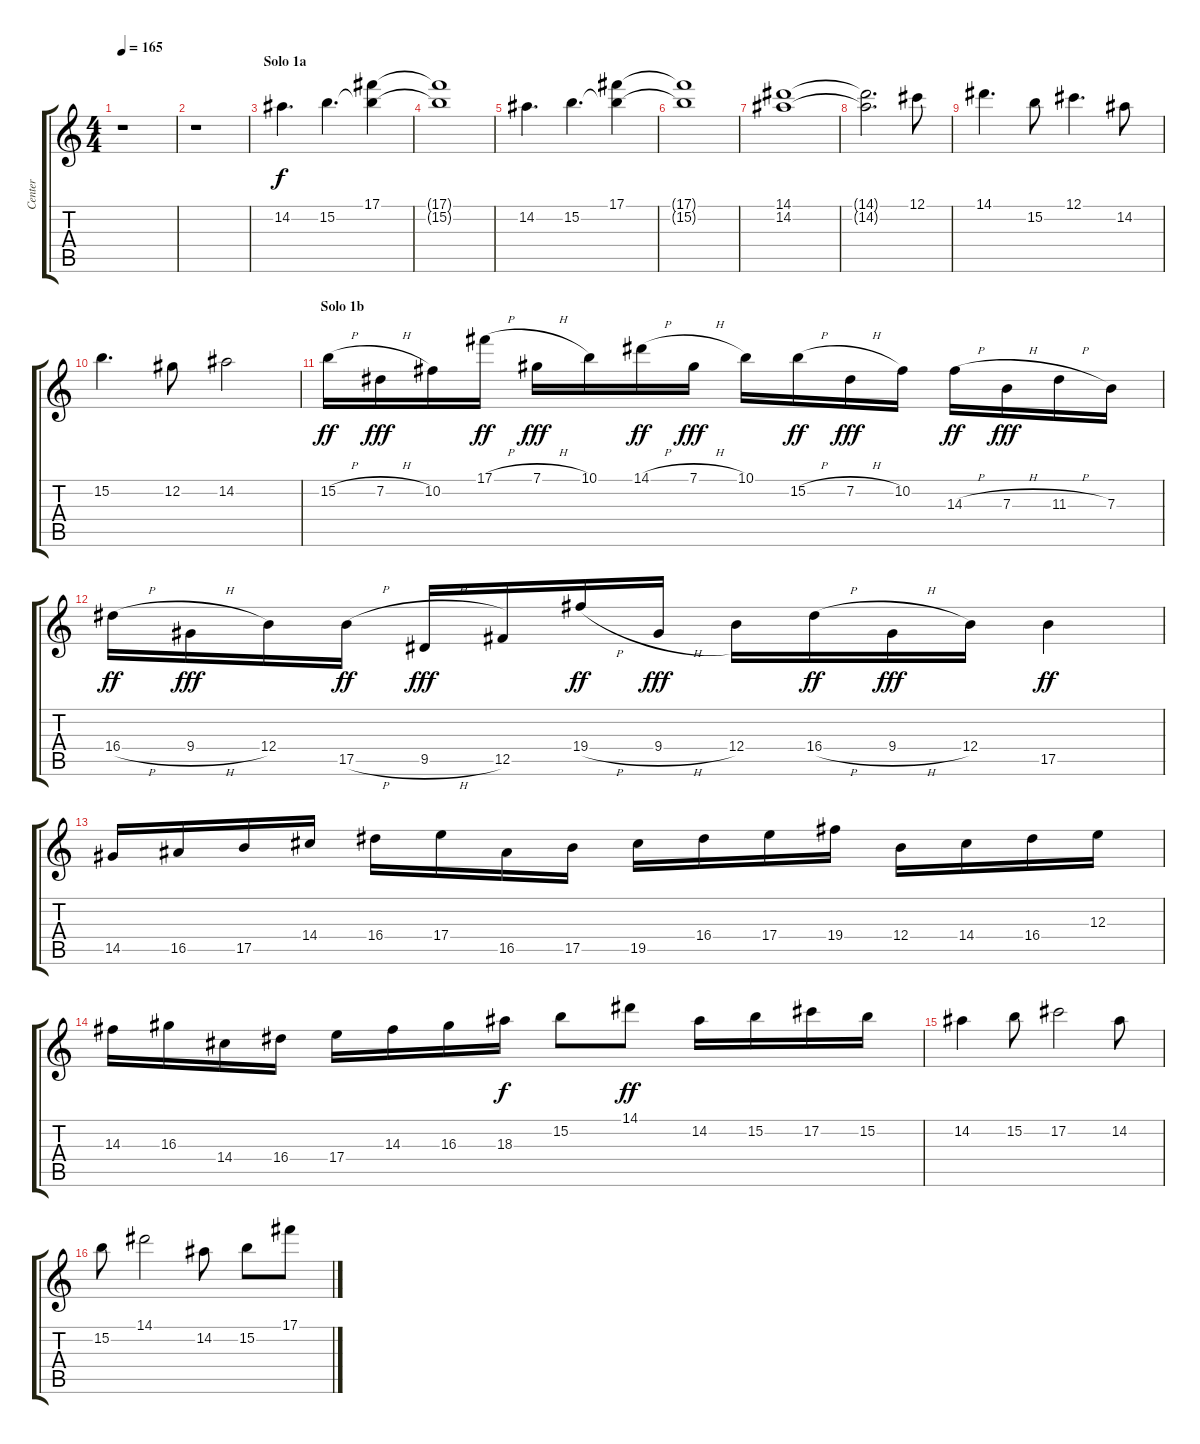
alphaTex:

\track ("Center" "Center") {instrument overdrivenguitar}
\staff {score tabs}
\tuning (Db4 Ab3 E3 B2 Gb2 Db2) {hide}
\ts (4 4)
\tempo 165
\clef g2
\ks c
r.1{dy f} |
r.1 |
\section ("" "Solo 1a")
14.2.4{d} 15.2.4{d} (17.1 15.2{t}).4 |
(17.1{t} 15.2{t}).1 |
14.2.4{d} 15.2.4{d} (17.1 15.2{t}).4 |
(17.1{t} 15.2{t}).1 |
(14.1 14.2).1 |
(14.1{t} 14.2{t}).2{d} 12.1.8 |
14.1.4{d} 15.2.8 12.1.4{d} 14.2.8 |
15.2.4{d} 12.2.8 14.2.2 |
\section ("" "Solo 1b")
15.2{h}.16{dy ff} 7.2{h}.16{dy fff} 10.2.16 17.1{h}.16{dy ff} 7.1{h}.16{dy fff} 10.1.16 14.1{h}.16{dy ff} 7.1{h}.16{dy fff} 10.1.16 15.2{h}.16{dy ff} 7.2{h}.16{dy fff} 10.2.16 14.3{h}.16{dy ff} 7.3{h}.16{dy fff} 11.3{h}.16 7.3.16 |
16.4{h}.16{dy ff} 9.4{h}.16{dy fff} 12.4.16 17.5{h}.16{dy ff} 9.5{h}.16{dy fff} 12.5.16 19.4{h}.16{dy ff} 9.4{h}.16{dy fff} 12.4.16 16.4{h}.16{dy ff} 9.4{h}.16{dy fff} 12.4.16 17.5.4{dy ff} |
14.5.16 16.5.16 17.5.16 14.4.16 16.4.16 17.4.16 16.5.16 17.5.16 19.5.16 16.4.16 17.4.16 19.4.16 12.4.16 14.4.16 16.4.16 12.3.16 |
14.3.16 16.3.16 14.4.16 16.4.16 17.4.16 14.3.16 16.3.16 18.3.16{dy f} 15.2.8 14.1.8{dy ff} 14.2.16 15.2.16 17.2.16 15.2.16 |
14.2.4 15.2.8 17.2.2 14.2.8 |
15.2.8 14.1.2 14.2.8 15.2.8 17.1.8
